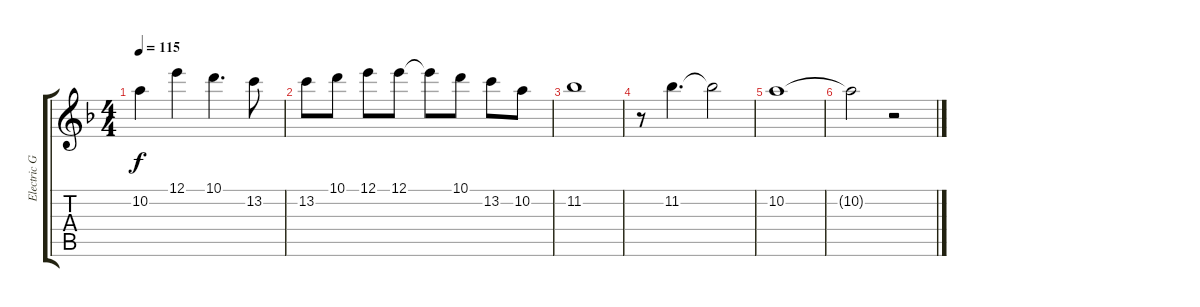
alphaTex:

\track ("Electric Guitar 2" "Electric G") {instrument overdrivenguitar}
\staff {score tabs}
\tuning (E4 B3 G3 D3 A2 E2) {hide}
\ts (4 4)
\tempo 115
\clef g2
\ks dminor
10.2.4{dy f} 12.1.4 10.1.4{d} 13.2.8 |
13.2.8 10.1.8 12.1.8 12.1.8 12.1{t}.8 10.1.8 13.2.8 10.2.8 |
11.2.1 |
r.8 11.2.4{d} 11.2{t}.2 |
10.2.1 |
10.2{t}.2 r.2
